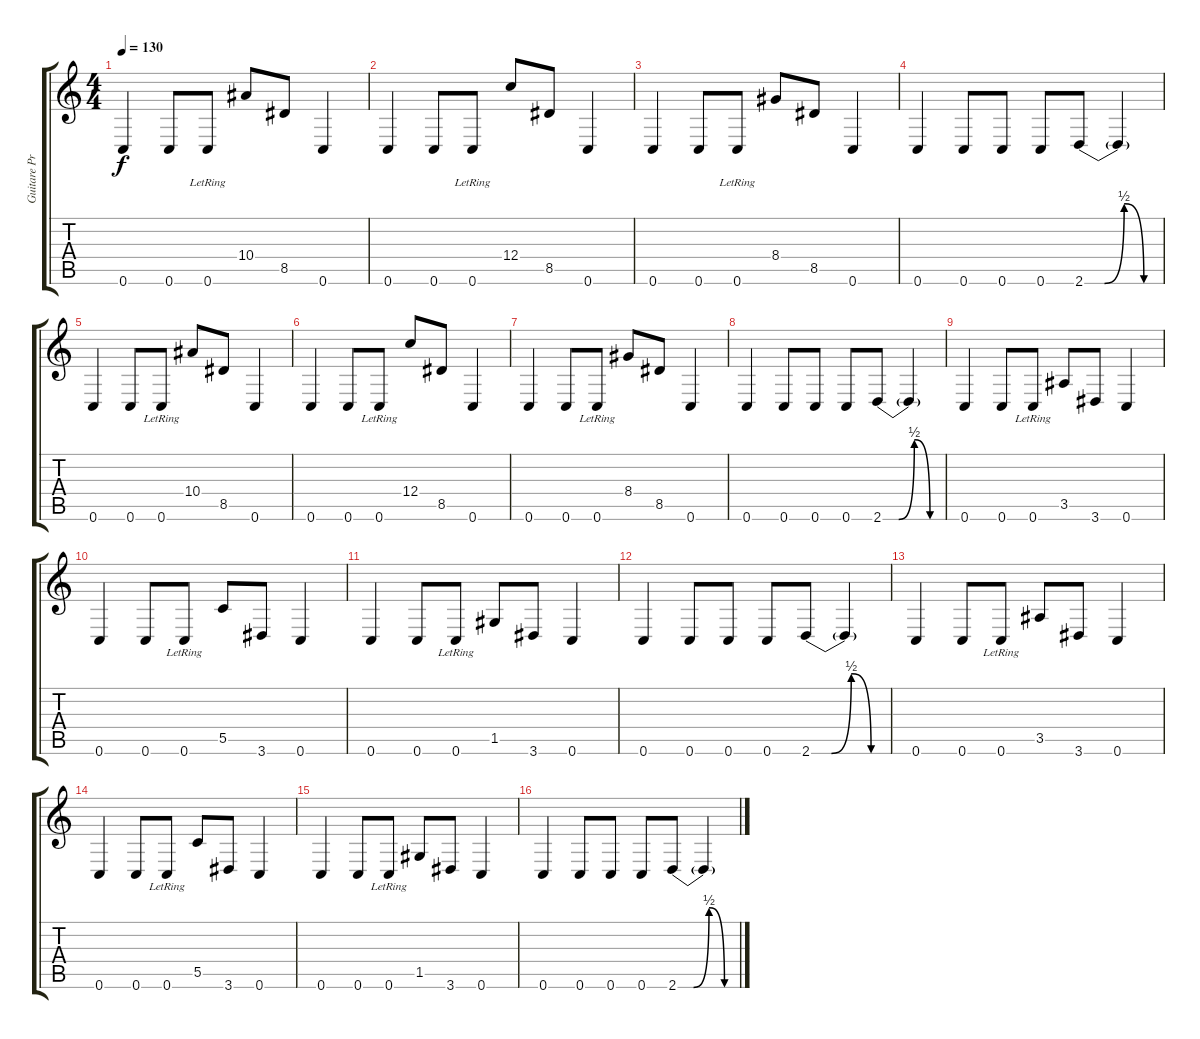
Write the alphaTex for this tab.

\track ("Guitare Principale" "Guitare Pr") {instrument distortionguitar}
\staff {score tabs}
\tuning (D4 A3 F3 C3 G2 C2) {hide}
\ts (4 4)
\tempo 130
\clef g2
\ks c
0.6.4{dy f} 0.6.8 0.6{lr}.8 10.4.8 8.5.8 0.6.4 |
0.6.4 0.6.8 0.6{lr}.8 12.4.8 8.5.8 0.6.4 |
0.6.4 0.6.8 0.6{lr}.8 8.4.8 8.5.8 0.6.4 |
0.6.4 0.6.8 0.6.8 0.6.8 2.6{be (custom 0 0 15 0 30 2 45 0 60 0)}.8 2.6{t}.4 |
0.6.4 0.6.8 0.6{lr}.8 10.4.8 8.5.8 0.6.4 |
0.6.4 0.6.8 0.6{lr}.8 12.4.8 8.5.8 0.6.4 |
0.6.4 0.6.8 0.6{lr}.8 8.4.8 8.5.8 0.6.4 |
0.6.4 0.6.8 0.6.8 0.6.8 2.6{be (custom 0 0 15 0 30 2 45 0 60 0)}.8 2.6{t}.4 |
0.6.4 0.6.8 0.6{lr}.8 3.5.8 3.6.8 0.6.4 |
0.6.4 0.6.8 0.6{lr}.8 5.5.8 3.6.8 0.6.4 |
0.6.4 0.6.8 0.6{lr}.8 1.5.8 3.6.8 0.6.4 |
0.6.4 0.6.8 0.6.8 0.6.8 2.6{be (custom 0 0 15 0 30 2 45 0 60 0)}.8 2.6{t}.4 |
0.6.4 0.6.8 0.6{lr}.8 3.5.8 3.6.8 0.6.4 |
0.6.4 0.6.8 0.6{lr}.8 5.5.8 3.6.8 0.6.4 |
0.6.4 0.6.8 0.6{lr}.8 1.5.8 3.6.8 0.6.4 |
0.6.4 0.6.8 0.6.8 0.6.8 2.6{be (custom 0 0 15 0 30 2 45 0 60 0)}.8 2.6{t}.4
